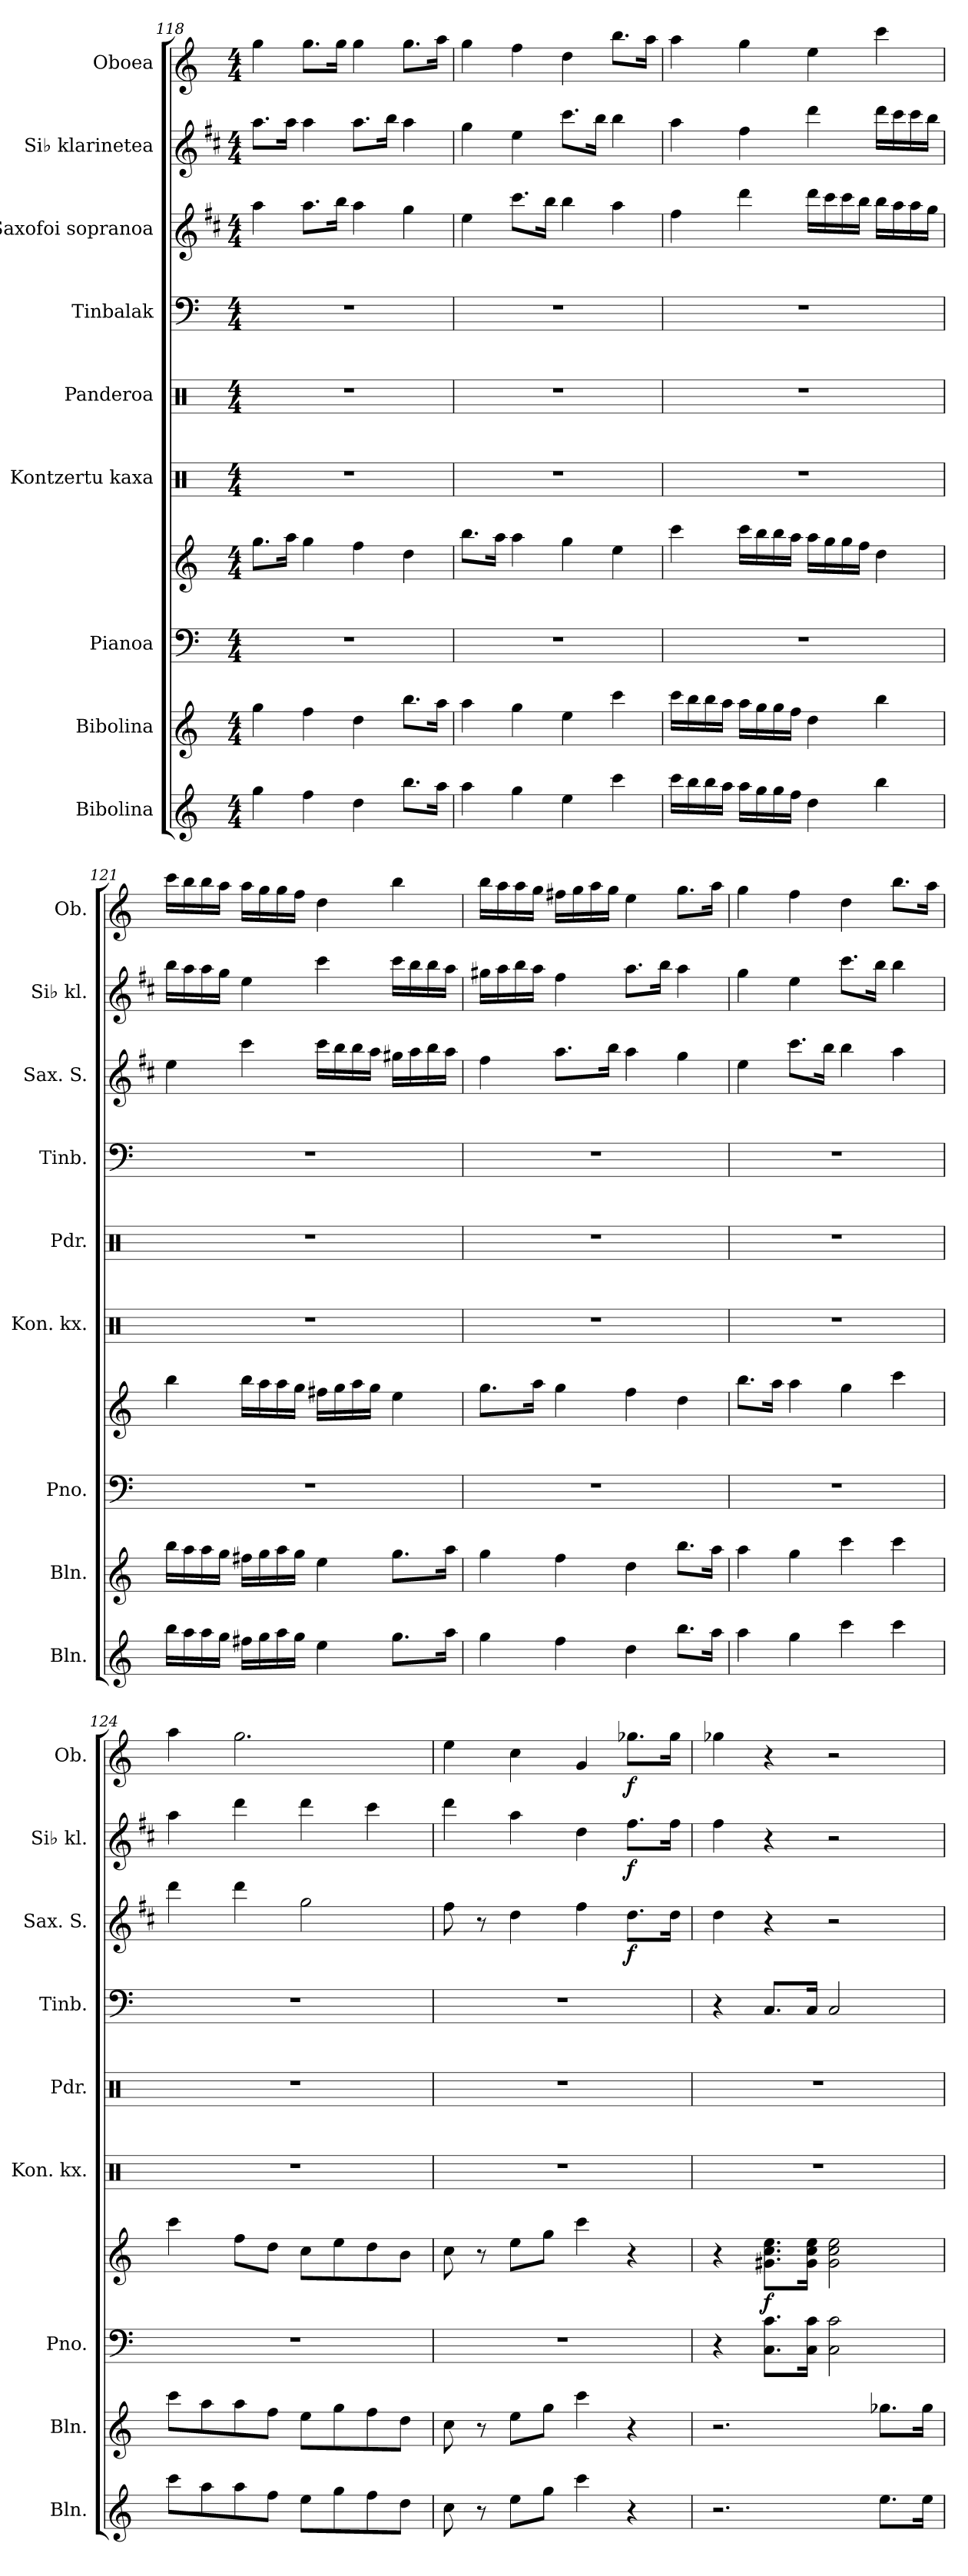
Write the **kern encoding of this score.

**kern	**kern	**kern	**kern	**dynam	**kern	**kern	**kern	**kern	**dynam	**kern	**dynam	**kern	**dynam
*part9	*part8	*part7	*part7	*part7	*part6	*part5	*part4	*part3	*part3	*part2	*part2	*part1	*part1
*staff10	*staff9	*staff8	*staff7	*staff7/8	*staff6	*staff5	*staff4	*staff3	*staff3	*staff2	*staff2	*staff1	*staff1
*I"Bibolina	*I"Bibolina	*I"Pianoa	*	*	*I"Kontzertu kaxa	*I"Panderoa	*I"Tinbalak	*I"Saxofoi sopranoa	*	*I"Si♭ klarinetea	*	*I"Oboea	*
*I'Bln.	*I'Bln.	*I'Pno.	*	*	*I'Kon. kx.	*I'Pdr.	*I'Tinb.	*I'Sax. S.	*	*I'Si♭ kl.	*	*I'Ob.	*
*clefG2	*clefG2	*clefF4	*clefG2	*	*clefX	*clefX	*clefF4	*clefG2	*	*clefG2	*	*clefG2	*
*	*	*	*	*	*	*	*	*ITrd1c2	*	*ITrd1c2	*	*	*
*k[]	*k[]	*k[]	*k[]	*	*k[]	*k[]	*k[]	*k[]	*	*k[]	*	*k[]	*
*M4/4	*M4/4	*M4/4	*M4/4	*	*M4/4	*M4/4	*M4/4	*M4/4	*	*M4/4	*	*M4/4	*
=118	=118	=118	=118	=118	=118	=118	=118	=118	=118	=118	=118	=118	=118
4gg\	4gg\	1r	8.gg\L	.	1r	1r	1r	4gg\	.	8.gg\L	.	4gg\	.
.	.	.	16aa\Jk	.	.	.	.	.	.	16gg\Jk	.	.	.
4ff\	4ff\	.	4gg\	.	.	.	.	8.gg\L	.	4gg\	.	8.gg\L	.
.	.	.	.	.	.	.	.	16aa\Jk	.	.	.	16gg\Jk	.
4dd\	4dd\	.	4ff\	.	.	.	.	4gg\	.	8.gg\L	.	4gg\	.
.	.	.	.	.	.	.	.	.	.	16aa\Jk	.	.	.
8.bb\L	8.bb\L	.	4dd\	.	.	.	.	4ff\	.	4gg\	.	8.gg\L	.
16aa\Jk	16aa\Jk	.	.	.	.	.	.	.	.	.	.	16aa\Jk	.
!!LO:PB:g=z
=119	=119	=119	=119	=119	=119	=119	=119	=119	=119	=119	=119	=119	=119
4aa\	4aa\	1r	8.bb\L	.	1r	1r	1r	4dd\	.	4ff\	.	4gg\	.
.	.	.	16aa\Jk	.	.	.	.	.	.	.	.	.	.
4gg\	4gg\	.	4aa\	.	.	.	.	8.bb\L	.	4dd\	.	4ff\	.
.	.	.	.	.	.	.	.	16aa\Jk	.	.	.	.	.
4ee\	4ee\	.	4gg\	.	.	.	.	4aa\	.	8.bb\L	.	4dd\	.
.	.	.	.	.	.	.	.	.	.	16aa\Jk	.	.	.
4ccc\	4ccc\	.	4ee\	.	.	.	.	4gg\	.	4aa\	.	8.bb\L	.
.	.	.	.	.	.	.	.	.	.	.	.	16aa\Jk	.
=120	=120	=120	=120	=120	=120	=120	=120	=120	=120	=120	=120	=120	=120
16ccc\LL	16ccc\LL	1r	4ccc\	.	1r	1r	1r	4ee\	.	4gg\	.	4aa\	.
16bb\	16bb\	.	.	.	.	.	.	.	.	.	.	.	.
16bb\	16bb\	.	.	.	.	.	.	.	.	.	.	.	.
16aa\JJ	16aa\JJ	.	.	.	.	.	.	.	.	.	.	.	.
16aa\LL	16aa\LL	.	16ccc\LL	.	.	.	.	4ccc\	.	4ee\	.	4gg\	.
16gg\	16gg\	.	16bb\	.	.	.	.	.	.	.	.	.	.
16gg\	16gg\	.	16bb\	.	.	.	.	.	.	.	.	.	.
16ff\JJ	16ff\JJ	.	16aa\JJ	.	.	.	.	.	.	.	.	.	.
4dd\	4dd\	.	16aa\LL	.	.	.	.	16ccc\LL	.	4ccc\	.	4ee\	.
.	.	.	16gg\	.	.	.	.	16bb\	.	.	.	.	.
.	.	.	16gg\	.	.	.	.	16bb\	.	.	.	.	.
.	.	.	16ff\JJ	.	.	.	.	16aa\JJ	.	.	.	.	.
4bb\	4bb\	.	4dd\	.	.	.	.	16aa\LL	.	16ccc\LL	.	4ccc\	.
.	.	.	.	.	.	.	.	16gg\	.	16bb\	.	.	.
.	.	.	.	.	.	.	.	16gg\	.	16bb\	.	.	.
.	.	.	.	.	.	.	.	16ff\JJ	.	16aa\JJ	.	.	.
!!LO:PB:g=z
=121	=121	=121	=121	=121	=121	=121	=121	=121	=121	=121	=121	=121	=121
16bb\LL	16bb\LL	1r	4bb\	.	1r	1r	1r	4dd\	.	16aa\LL	.	16ccc\LL	.
16aa\	16aa\	.	.	.	.	.	.	.	.	16gg\	.	16bb\	.
16aa\	16aa\	.	.	.	.	.	.	.	.	16gg\	.	16bb\	.
16gg\JJ	16gg\JJ	.	.	.	.	.	.	.	.	16ff\JJ	.	16aa\JJ	.
16ff#X\LL	16ff#X\LL	.	16bb\LL	.	.	.	.	4bb\	.	4dd\	.	16aa\LL	.
16gg\	16gg\	.	16aa\	.	.	.	.	.	.	.	.	16gg\	.
16aa\	16aa\	.	16aa\	.	.	.	.	.	.	.	.	16gg\	.
16gg\JJ	16gg\JJ	.	16gg\JJ	.	.	.	.	.	.	.	.	16ff\JJ	.
4ee\	4ee\	.	16ff#X\LL	.	.	.	.	16bb\LL	.	4bb\	.	4dd\	.
.	.	.	16gg\	.	.	.	.	16aa\	.	.	.	.	.
.	.	.	16aa\	.	.	.	.	16aa\	.	.	.	.	.
.	.	.	16gg\JJ	.	.	.	.	16gg\JJ	.	.	.	.	.
8.gg\L	8.gg\L	.	4ee\	.	.	.	.	16ff#X\LL	.	16bb\LL	.	4bb\	.
.	.	.	.	.	.	.	.	16gg\	.	16aa\	.	.	.
.	.	.	.	.	.	.	.	16aa\	.	16aa\	.	.	.
16aa\Jk	16aa\Jk	.	.	.	.	.	.	16gg\JJ	.	16gg\JJ	.	.	.
=122	=122	=122	=122	=122	=122	=122	=122	=122	=122	=122	=122	=122	=122
4gg\	4gg\	1r	8.gg\L	.	1r	1r	1r	4ee\	.	16ff#X\LL	.	16bb\LL	.
.	.	.	.	.	.	.	.	.	.	16gg\	.	16aa\	.
.	.	.	.	.	.	.	.	.	.	16aa\	.	16aa\	.
.	.	.	16aa\Jk	.	.	.	.	.	.	16gg\JJ	.	16gg\JJ	.
4ff\	4ff\	.	4gg\	.	.	.	.	8.gg\L	.	4ee\	.	16ff#X\LL	.
.	.	.	.	.	.	.	.	.	.	.	.	16gg\	.
.	.	.	.	.	.	.	.	.	.	.	.	16aa\	.
.	.	.	.	.	.	.	.	16aa\Jk	.	.	.	16gg\JJ	.
4dd\	4dd\	.	4ff\	.	.	.	.	4gg\	.	8.gg\L	.	4ee\	.
.	.	.	.	.	.	.	.	.	.	16aa\Jk	.	.	.
8.bb\L	8.bb\L	.	4dd\	.	.	.	.	4ff\	.	4gg\	.	8.gg\L	.
16aa\Jk	16aa\Jk	.	.	.	.	.	.	.	.	.	.	16aa\Jk	.
!!LO:PB:g=z
=123	=123	=123	=123	=123	=123	=123	=123	=123	=123	=123	=123	=123	=123
4aa\	4aa\	1r	8.bb\L	.	1r	1r	1r	4dd\	.	4ff\	.	4gg\	.
.	.	.	16aa\Jk	.	.	.	.	.	.	.	.	.	.
4gg\	4gg\	.	4aa\	.	.	.	.	8.bb\L	.	4dd\	.	4ff\	.
.	.	.	.	.	.	.	.	16aa\Jk	.	.	.	.	.
4ccc\	4ccc\	.	4gg\	.	.	.	.	4aa\	.	8.bb\L	.	4dd\	.
.	.	.	.	.	.	.	.	.	.	16aa\Jk	.	.	.
4ccc\	4ccc\	.	4ccc\	.	.	.	.	4gg\	.	4aa\	.	8.bb\L	.
.	.	.	.	.	.	.	.	.	.	.	.	16aa\Jk	.
=124	=124	=124	=124	=124	=124	=124	=124	=124	=124	=124	=124	=124	=124
8ccc\L	8ccc\L	1r	4ccc\	.	1r	1r	1r	4ccc\	.	4gg\	.	4aa\	.
8aa\	8aa\	.	.	.	.	.	.	.	.	.	.	.	.
8aa\	8aa\	.	8ff\L	.	.	.	.	4ccc\	.	4ccc\	.	2.gg\	.
8ff\J	8ff\J	.	8dd\J	.	.	.	.	.	.	.	.	.	.
8ee\L	8ee\L	.	8cc\L	.	.	.	.	2ff\	.	4ccc\	.	.	.
8gg\	8gg\	.	8ee\	.	.	.	.	.	.	.	.	.	.
8ff\	8ff\	.	8dd\	.	.	.	.	.	.	4bb\	.	.	.
8dd\J	8dd\J	.	8b\J	.	.	.	.	.	.	.	.	.	.
=125	=125	=125	=125	=125	=125	=125	=125	=125	=125	=125	=125	=125	=125
8cc\	8cc\	1r	8cc\	.	1r	1r	1r	8ee\	.	4ccc\	.	4ee\	.
8r	8r	.	8r	.	.	.	.	8r	.	.	.	.	.
8ee\L	8ee\L	.	8ee\L	.	.	.	.	4cc\	.	4gg\	.	4cc\	.
8gg\J	8gg\J	.	8gg\J	.	.	.	.	.	.	.	.	.	.
4ccc\	4ccc\	.	4ccc\	.	.	.	.	4ee\	.	4cc\	.	4g/	.
!	!	!	!	!	!	!	!	!	!LO:DY:b	!	!LO:DY:b	!	!LO:DY:b
4r	4r	.	4r	.	.	.	.	8.cc\L	f	8.ee\L	f	8.gg-X\L	f
.	.	.	.	.	.	.	.	16cc\Jk	.	16ee\Jk	.	16gg-\Jk	.
=126	=126	=126	=126	=126	=126	=126	=126	=126	=126	=126	=126	=126	=126
2.r	2.r	4r	4r	.	1r	1r	4r	4cc\	.	4ee\	.	4gg-X\	.
!	!	!	!	!LO:DY:b	!	!	!	!	!	!	!	!	!
.	.	8.C\ 8.c\L	8.g#X\ 8.cc\ 8.ee\L	f	.	.	8.C/L	4r	.	4r	.	4r	.
.	.	16C\ 16c\Jk	16g#\ 16cc\ 16ee\Jk	.	.	.	16C/Jk	.	.	.	.	.	.
.	.	2C\ 2c\	2g#\ 2cc\ 2ee\	.	.	.	2C/	2r	.	2r	.	2r	.
8.ee\L	8.gg-X\L	.	.	.	.	.	.	.	.	.	.	.	.
16ee\Jk	16gg-\Jk	.	.	.	.	.	.	.	.	.	.	.	.
=	=	=	=	=	=	=	=	=	=	=	=	=	=
*-	*-	*-	*-	*-	*-	*-	*-	*-	*-	*-	*-	*-	*-
